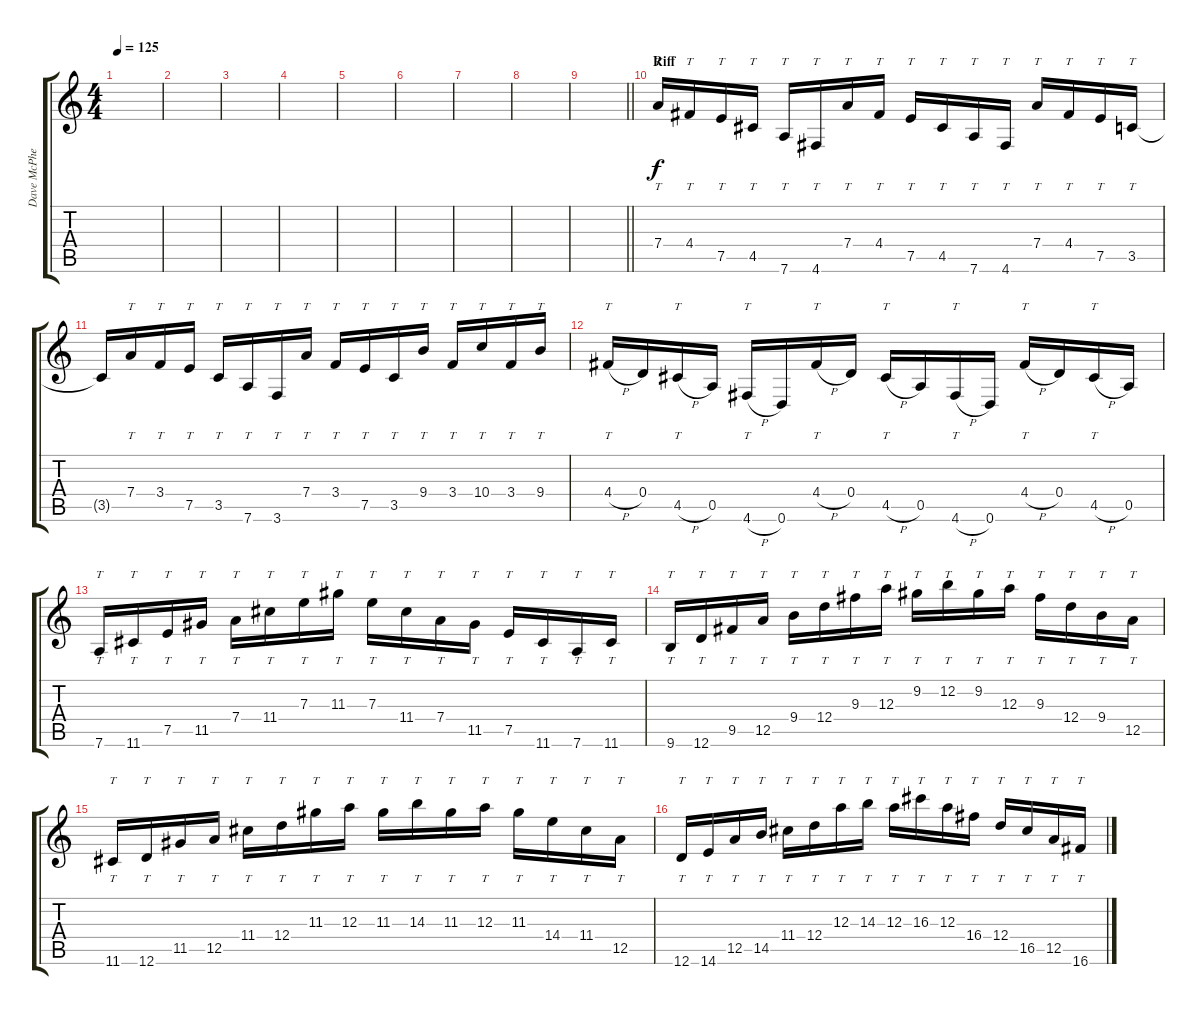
\track ("Dave McPherson" "Dave McPhe") {instrument distortionguitar}
\staff {score tabs}
\tuning (E4 B3 A3 D3 A2 D2) {hide}
\ts (4 4)
\tempo 125
\clef g2
\ks c
|
|
|
|
|
|
|
|
\barLineRight lightlight
|
\section ("" "Riff")
7.4.16{tt} 4.4.16{tt} 7.5.16{tt} 4.5.16{tt} 7.6.16{tt} 4.6.16{tt} 7.4.16{tt} 4.4.16{tt} 7.5.16{tt} 4.5.16{tt} 7.6.16{tt} 4.6.16{tt} 7.4.16{tt} 4.4.16{tt} 7.5.16{tt} 3.5.16{tt} |
3.5{t}.16 7.4.16{tt} 3.4.16{tt} 7.5.16{tt} 3.5.16{tt} 7.6.16{tt} 3.6.16{tt} 7.4.16{tt} 3.4.16{tt} 7.5.16{tt} 3.5.16{tt} 9.4.16{tt} 3.4.16{tt} 10.4.16{tt} 3.4.16{tt} 9.4.16{tt} |
4.4{h}.16{tt} 0.4.16 4.5{h}.16{tt} 0.5.16 4.6{h}.16{tt} 0.6.16 4.4{h}.16{tt} 0.4.16 4.5{h}.16{tt} 0.5.16 4.6{h}.16{tt} 0.6.16 4.4{h}.16{tt} 0.4.16 4.5{h}.16{tt} 0.5.16 |
7.6.16{tt} 11.6.16{tt} 7.5.16{tt} 11.5.16{tt} 7.4.16{tt} 11.4.16{tt} 7.3.16{tt} 11.3.16{tt} 7.3.16{tt} 11.4.16{tt} 7.4.16{tt} 11.5.16{tt} 7.5.16{tt} 11.6.16{tt} 7.6.16{tt} 11.6.16{tt} |
9.6.16{tt} 12.6.16{tt} 9.5.16{tt} 12.5.16{tt} 9.4.16{tt} 12.4.16{tt} 9.3.16{tt} 12.3.16{tt} 9.2.16{tt} 12.2.16{tt} 9.2.16{tt} 12.3.16{tt} 9.3.16{tt} 12.4.16{tt} 9.4.16{tt} 12.5.16{tt} |
11.6.16{tt} 12.6.16{tt} 11.5.16{tt} 12.5.16{tt} 11.4.16{tt} 12.4.16{tt} 11.3.16{tt} 12.3.16{tt} 11.3.16{tt} 14.3.16{tt} 11.3.16{tt} 12.3.16{tt} 11.3.16{tt} 14.4.16{tt} 11.4.16{tt} 12.5.16{tt} |
12.6.16{tt} 14.6.16{tt} 12.5.16{tt} 14.5.16{tt} 11.4.16{tt} 12.4.16{tt} 12.3.16{tt} 14.3.16{tt} 12.3.16{tt} 16.3.16{tt} 12.3.16{tt} 16.4.16{tt} 12.4.16{tt} 16.5.16{tt} 12.5.16{tt} 16.6.16{tt}
